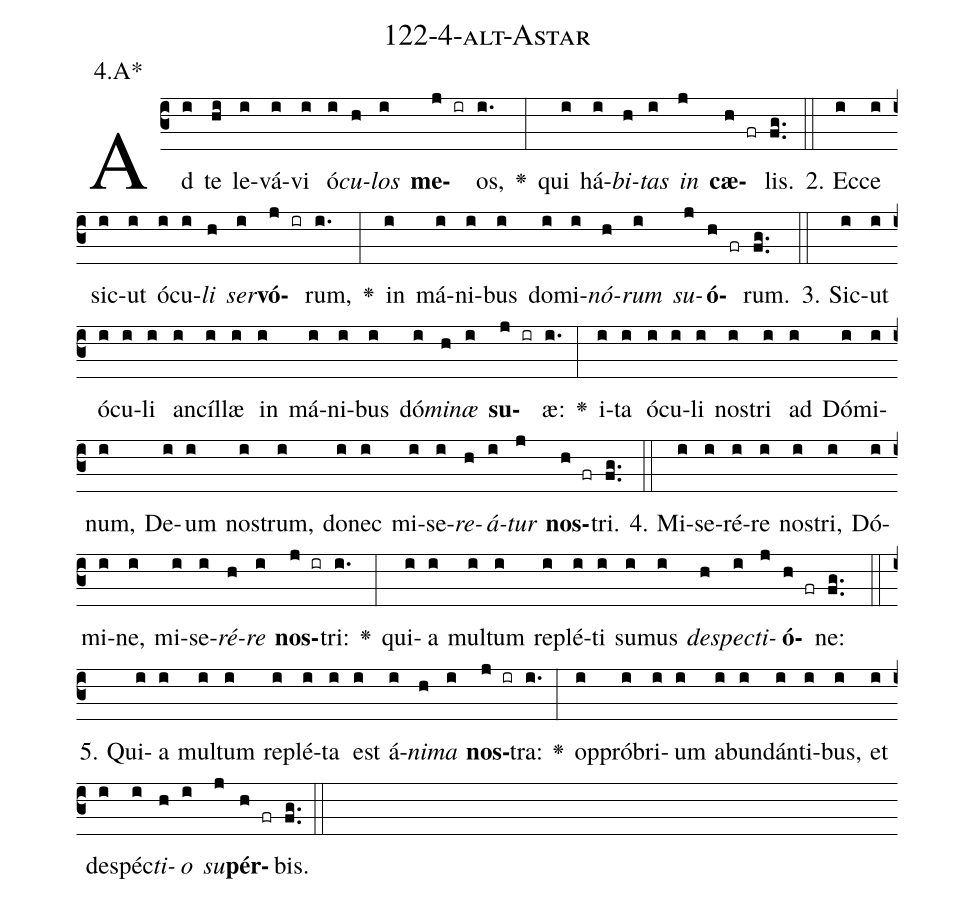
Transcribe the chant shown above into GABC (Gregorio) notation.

name: 122-4-alt-Astar;
annotation: 4.A*;
%%
(c3)Ad(i) te(hi) le(i)vá(i)vi(i) ó(i)<i>cu</i>(h)<i>los</i>(i) <b>me</b>(j ir)os,(i.) <v>\greheightstar</v>(:) qui(i) há(i)<i>bi</i>(h)<i>tas</i>(i) <i>in</i>(j) <b>cæ</b>(h fr)lis.(fg..) (::)
2. Ec(i)ce(i) sic(i)ut(i) ó(i)cu(i)<i>li</i>(h) <i>ser</i>(i)<b>vó</b>(j ir)rum,(i.) <v>\greheightstar</v>(:) in(i) má(i)ni(i)bus(i) do(i)mi(i)<i>nó</i>(h)<i>rum</i>(i) <i>su</i>(j)<b>ó</b>(h fr)rum.(fg..) (::)
3. Sic(i)ut(i) ó(i)cu(i)li(i) an(i)cíl(i)læ(i) in(i) má(i)ni(i)bus(i) dó(i)<i>mi</i>(h)<i>næ</i>(i) <b>su</b>(j ir)æ:(i.) <v>\greheightstar</v>(:) i(i)ta(i) ó(i)cu(i)li(i) nos(i)tri(i) ad(i) Dó(i)mi(i)num,(i) De(i)um(i) nos(i)trum,(i) do(i)nec(i) mi(i)se(i)<i>re</i>(h)<i>á</i>(i)<i>tur</i>(j) <b>nos</b>(h fr)tri.(fg..) (::)
4. Mi(i)se(i)ré(i)re(i) nos(i)tri,(i) Dó(i)mi(i)ne,(i) mi(i)se(i)<i>ré</i>(h)<i>re</i>(i) <b>nos</b>(j ir)tri:(i.) <v>\greheightstar</v>(:) qui(i)a(i) mul(i)tum(i) re(i)plé(i)ti(i) su(i)mus(i) <i>de</i>(h)<i>spec</i>(i)<i>ti</i>(j)<b>ó</b>(h fr)ne:(fg..) (::)
5. Qui(i)a(i) mul(i)tum(i) re(i)plé(i)ta(i) est(i) á(i)<i>ni</i>(h)<i>ma</i>(i) <b>nos</b>(j ir)tra:(i.) <v>\greheightstar</v>(:) op(i)pró(i)bri(i)um(i) ab(i)un(i)dán(i)ti(i)bus,(i) et(i) de(i)spéc(i)<i>ti</i>(h)<i>o</i>(i) <i>su</i>(j)<b>pér</b>(h fr)bis.(fg..) (::)
